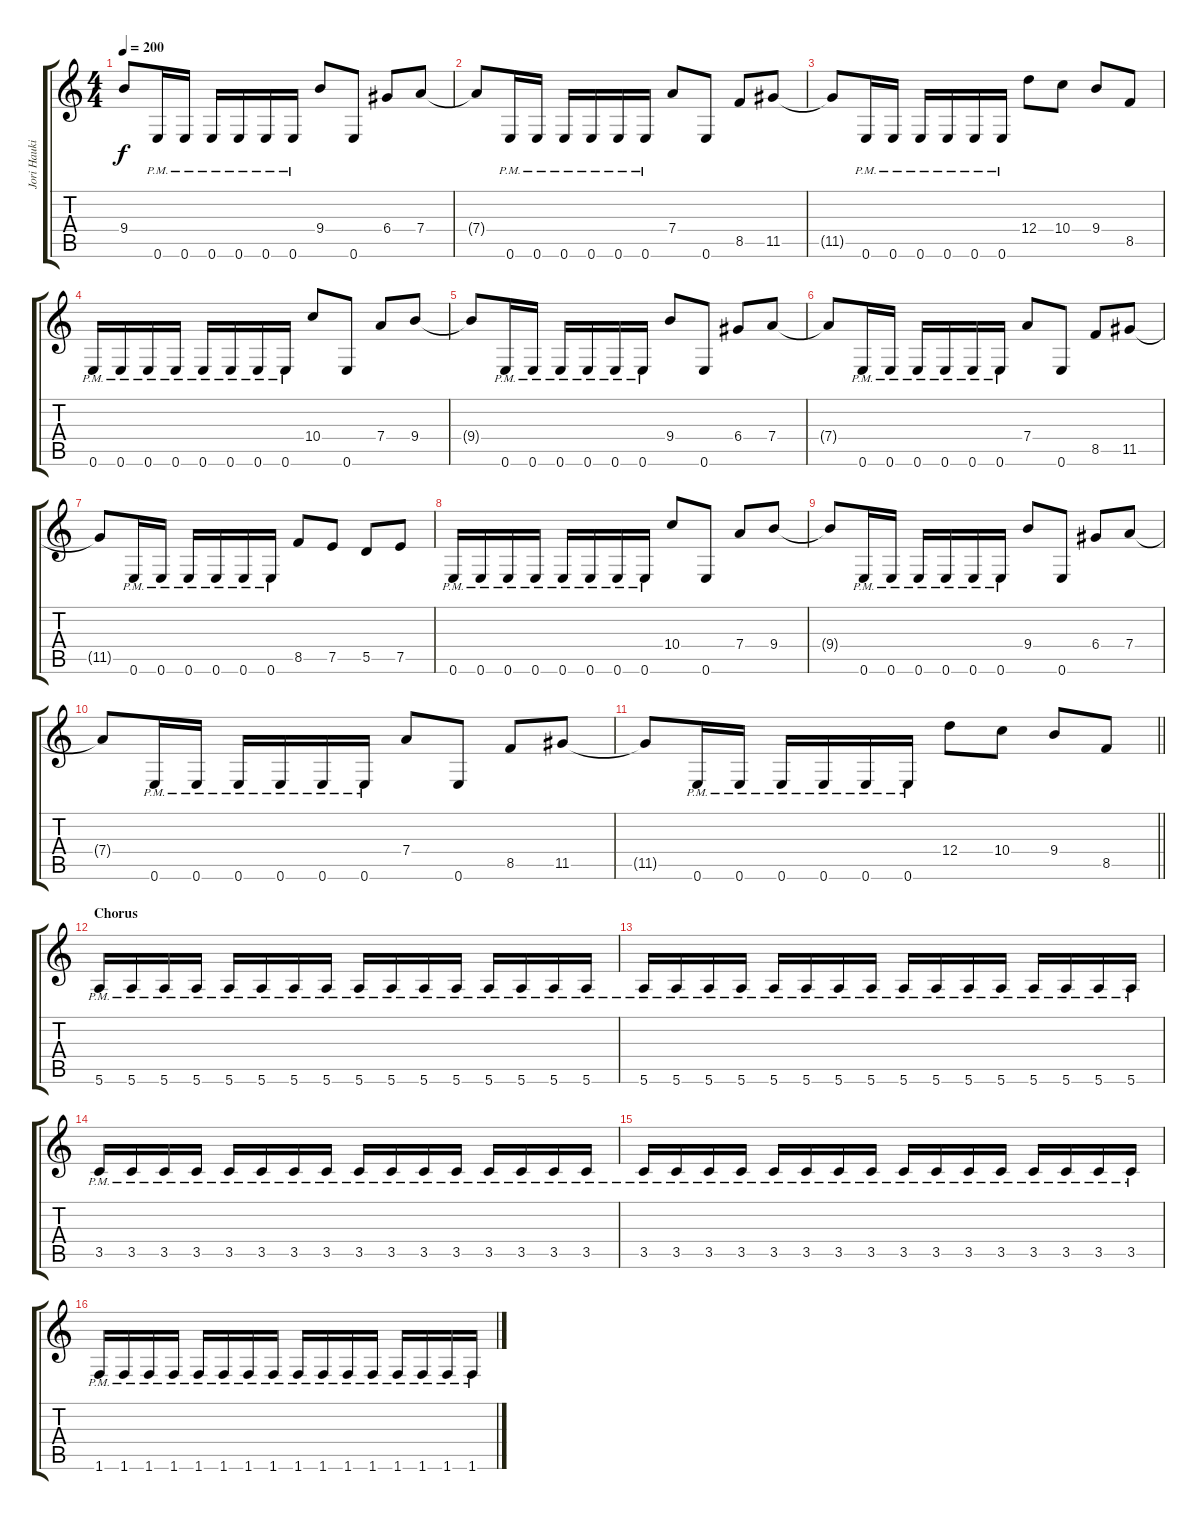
\track ("Jori Haukio (guitar)" "Jori Hauki") {instrument distortionguitar}
\staff {score tabs}
\tuning (E4 B3 G3 D3 A2 E2) {hide}
\ts (4 4)
\tempo 200
\clef g2
\ks c
9.4{t}.8{dy f} 0.6{pm}.16 0.6{pm}.16 0.6{pm}.16 0.6{pm}.16 0.6{pm}.16 0.6{pm}.16 9.4.8 0.6.8 6.4.8 7.4.8 |
7.4{t}.8 0.6{pm}.16 0.6{pm}.16 0.6{pm}.16 0.6{pm}.16 0.6{pm}.16 0.6{pm}.16 7.4.8 0.6.8 8.5.8 11.5.8 |
11.5{t}.8 0.6{pm}.16 0.6{pm}.16 0.6{pm}.16 0.6{pm}.16 0.6{pm}.16 0.6{pm}.16 12.4.8 10.4.8 9.4.8 8.5.8 |
0.6{pm}.16 0.6{pm}.16 0.6{pm}.16 0.6{pm}.16 0.6{pm}.16 0.6{pm}.16 0.6{pm}.16 0.6{pm}.16 10.4.8 0.6.8 7.4.8 9.4.8 |
9.4{t}.8 0.6{pm}.16 0.6{pm}.16 0.6{pm}.16 0.6{pm}.16 0.6{pm}.16 0.6{pm}.16 9.4.8 0.6.8 6.4.8 7.4.8 |
7.4{t}.8 0.6{pm}.16 0.6{pm}.16 0.6{pm}.16 0.6{pm}.16 0.6{pm}.16 0.6{pm}.16 7.4.8 0.6.8 8.5.8 11.5.8 |
11.5{t}.8 0.6{pm}.16 0.6{pm}.16 0.6{pm}.16 0.6{pm}.16 0.6{pm}.16 0.6{pm}.16 8.5.8 7.5.8 5.5.8 7.5.8 |
0.6{pm}.16 0.6{pm}.16 0.6{pm}.16 0.6{pm}.16 0.6{pm}.16 0.6{pm}.16 0.6{pm}.16 0.6{pm}.16 10.4.8 0.6.8 7.4.8 9.4.8 |
9.4{t}.8 0.6{pm}.16 0.6{pm}.16 0.6{pm}.16 0.6{pm}.16 0.6{pm}.16 0.6{pm}.16 9.4.8 0.6.8 6.4.8 7.4.8 |
7.4{t}.8 0.6{pm}.16 0.6{pm}.16 0.6{pm}.16 0.6{pm}.16 0.6{pm}.16 0.6{pm}.16 7.4.8 0.6.8 8.5.8 11.5.8 |
\barLineRight lightlight
11.5{t}.8 0.6{pm}.16 0.6{pm}.16 0.6{pm}.16 0.6{pm}.16 0.6{pm}.16 0.6{pm}.16 12.4.8 10.4.8 9.4.8 8.5.8 |
\section ("" "Chorus")
\ks aminor
5.6{pm}.16 5.6{pm}.16 5.6{pm}.16 5.6{pm}.16 5.6{pm}.16 5.6{pm}.16 5.6{pm}.16 5.6{pm}.16 5.6{pm}.16 5.6{pm}.16 5.6{pm}.16 5.6{pm}.16 5.6{pm}.16 5.6{pm}.16 5.6{pm}.16 5.6{pm}.16 |
5.6{pm}.16 5.6{pm}.16 5.6{pm}.16 5.6{pm}.16 5.6{pm}.16 5.6{pm}.16 5.6{pm}.16 5.6{pm}.16 5.6{pm}.16 5.6{pm}.16 5.6{pm}.16 5.6{pm}.16 5.6{pm}.16 5.6{pm}.16 5.6{pm}.16 5.6{pm}.16 |
3.5{pm}.16 3.5{pm}.16 3.5{pm}.16 3.5{pm}.16 3.5{pm}.16 3.5{pm}.16 3.5{pm}.16 3.5{pm}.16 3.5{pm}.16 3.5{pm}.16 3.5{pm}.16 3.5{pm}.16 3.5{pm}.16 3.5{pm}.16 3.5{pm}.16 3.5{pm}.16 |
3.5{pm}.16 3.5{pm}.16 3.5{pm}.16 3.5{pm}.16 3.5{pm}.16 3.5{pm}.16 3.5{pm}.16 3.5{pm}.16 3.5{pm}.16 3.5{pm}.16 3.5{pm}.16 3.5{pm}.16 3.5{pm}.16 3.5{pm}.16 3.5{pm}.16 3.5{pm}.16 |
1.6{pm}.16 1.6{pm}.16 1.6{pm}.16 1.6{pm}.16 1.6{pm}.16 1.6{pm}.16 1.6{pm}.16 1.6{pm}.16 1.6{pm}.16 1.6{pm}.16 1.6{pm}.16 1.6{pm}.16 1.6{pm}.16 1.6{pm}.16 1.6{pm}.16 1.6{pm}.16
